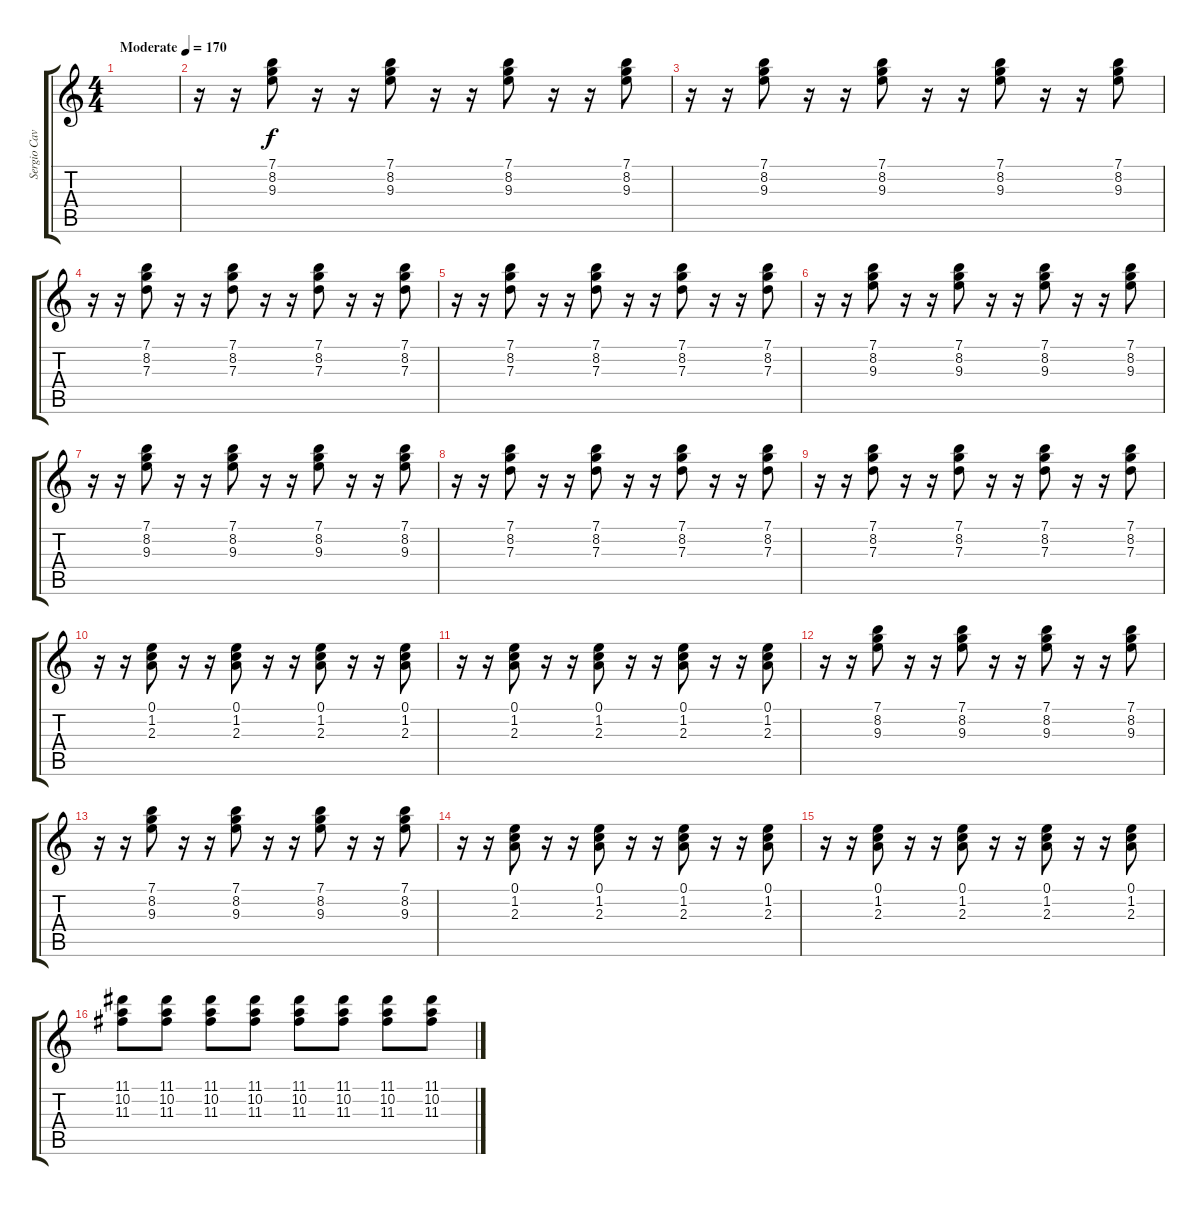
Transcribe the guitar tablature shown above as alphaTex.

\track ("Sergio Cava " "Sergio Cav") {instrument distortionguitar}
\staff {score tabs}
\tuning (E4 B3 G3 D3 A2 E2) {hide}
\ts (4 4)
\tempo (170 "Moderate")
\clef g2
\ks c
|
r.16 r.16 (7.1 8.2 9.3).8 r.16 r.16 (7.1 8.2 9.3).8 r.16 r.16 (7.1 8.2 9.3).8 r.16 r.16 (7.1 8.2 9.3).8 |
r.16 r.16 (7.1 8.2 9.3).8 r.16 r.16 (7.1 8.2 9.3).8 r.16 r.16 (7.1 8.2 9.3).8 r.16 r.16 (7.1 8.2 9.3).8 |
r.16 r.16 (7.1 8.2 7.3).8 r.16 r.16 (7.1 8.2 7.3).8 r.16 r.16 (7.1 8.2 7.3).8 r.16 r.16 (7.1 8.2 7.3).8 |
r.16 r.16 (7.1 8.2 7.3).8 r.16 r.16 (7.1 8.2 7.3).8 r.16 r.16 (7.1 8.2 7.3).8 r.16 r.16 (7.1 8.2 7.3).8 |
r.16 r.16 (7.1 8.2 9.3).8 r.16 r.16 (7.1 8.2 9.3).8 r.16 r.16 (7.1 8.2 9.3).8 r.16 r.16 (7.1 8.2 9.3).8 |
r.16 r.16 (7.1 8.2 9.3).8 r.16 r.16 (7.1 8.2 9.3).8 r.16 r.16 (7.1 8.2 9.3).8 r.16 r.16 (7.1 8.2 9.3).8 |
r.16 r.16 (7.1 8.2 7.3).8 r.16 r.16 (7.1 8.2 7.3).8 r.16 r.16 (7.1 8.2 7.3).8 r.16 r.16 (7.1 8.2 7.3).8 |
r.16 r.16 (7.1 8.2 7.3).8 r.16 r.16 (7.1 8.2 7.3).8 r.16 r.16 (7.1 8.2 7.3).8 r.16 r.16 (7.1 8.2 7.3).8 |
r.16 r.16 (0.1 1.2 2.3).8 r.16 r.16 (0.1 1.2 2.3).8 r.16 r.16 (0.1 1.2 2.3).8 r.16 r.16 (0.1 1.2 2.3).8 |
r.16 r.16 (0.1 1.2 2.3).8 r.16 r.16 (0.1 1.2 2.3).8 r.16 r.16 (0.1 1.2 2.3).8 r.16 r.16 (0.1 1.2 2.3).8 |
r.16 r.16 (7.1 8.2 9.3).8 r.16 r.16 (7.1 8.2 9.3).8 r.16 r.16 (7.1 8.2 9.3).8 r.16 r.16 (7.1 8.2 9.3).8 |
r.16 r.16 (7.1 8.2 9.3).8 r.16 r.16 (7.1 8.2 9.3).8 r.16 r.16 (7.1 8.2 9.3).8 r.16 r.16 (7.1 8.2 9.3).8 |
r.16 r.16 (0.1 1.2 2.3).8 r.16 r.16 (0.1 1.2 2.3).8 r.16 r.16 (0.1 1.2 2.3).8 r.16 r.16 (0.1 1.2 2.3).8 |
r.16 r.16 (0.1 1.2 2.3).8 r.16 r.16 (0.1 1.2 2.3).8 r.16 r.16 (0.1 1.2 2.3).8 r.16 r.16 (0.1 1.2 2.3).8 |
(11.1 10.2 11.3).8 (11.1 10.2 11.3).8 (11.1 10.2 11.3).8 (11.1 10.2 11.3).8 (11.1 10.2 11.3).8 (11.1 10.2 11.3).8 (11.1 10.2 11.3).8 (11.1 10.2 11.3).8
